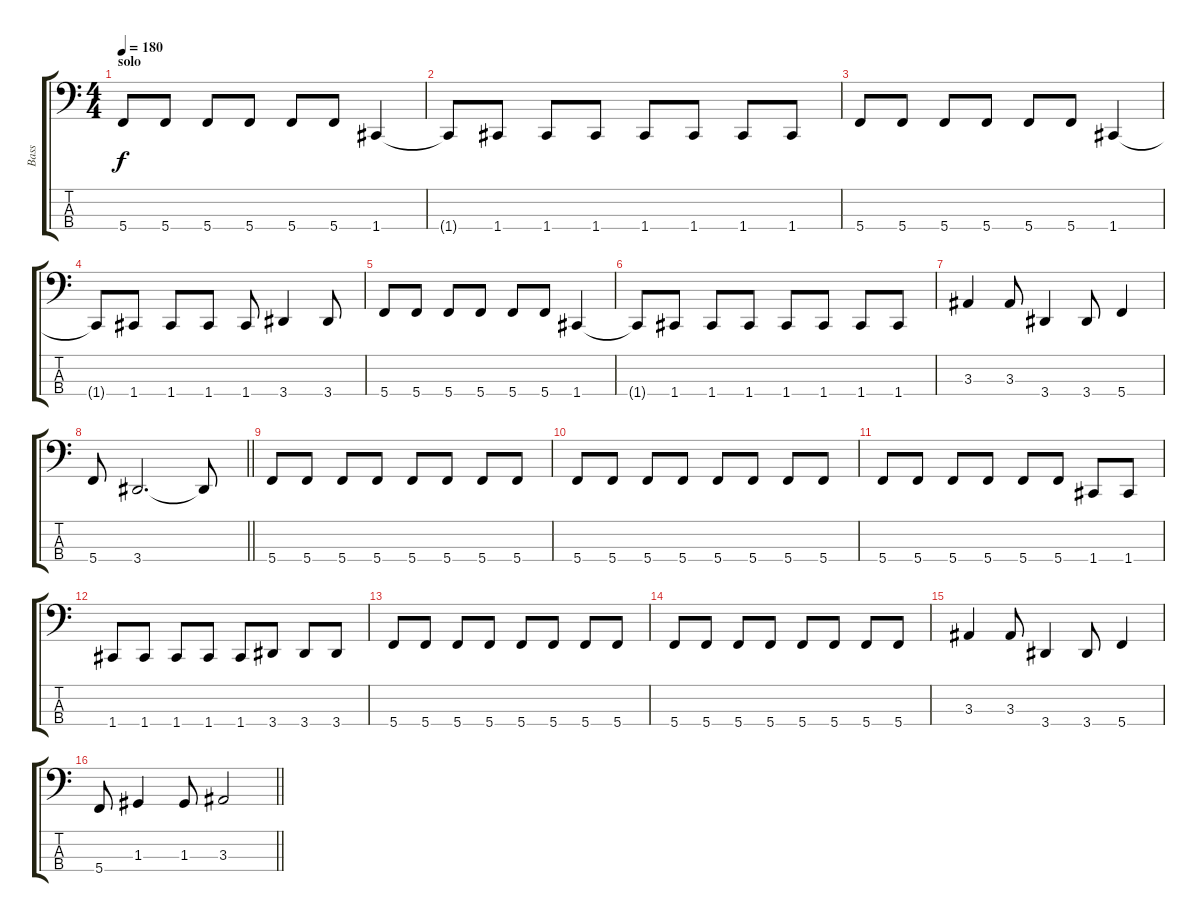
\track ("Bass" "Bass") {instrument electricbasspick}
\staff {score tabs}
\tuning (F2 C2 G1 C1) {hide}
\ts (4 4)
\section ("" "solo")
\tempo 180
\clef f4
\ks c
5.4.8{dy f} 5.4.8 5.4.8 5.4.8 5.4.8 5.4.8 1.4.4 |
1.4{t}.8 1.4.8 1.4.8 1.4.8 1.4.8 1.4.8 1.4.8 1.4.8 |
5.4.8 5.4.8 5.4.8 5.4.8 5.4.8 5.4.8 1.4.4 |
1.4{t}.8 1.4.8 1.4.8 1.4.8 1.4.8 3.4.4 3.4.8 |
5.4.8 5.4.8 5.4.8 5.4.8 5.4.8 5.4.8 1.4.4 |
1.4{t}.8 1.4.8 1.4.8 1.4.8 1.4.8 1.4.8 1.4.8 1.4.8 |
3.3.4 3.3.8 3.4.4 3.4.8 5.4.4 |
\barLineRight lightlight
5.4.8 3.4.2{d} 3.4{t}.8 |
\section ("" "")
5.4.8 5.4.8 5.4.8 5.4.8 5.4.8 5.4.8 5.4.8 5.4.8 |
5.4.8 5.4.8 5.4.8 5.4.8 5.4.8 5.4.8 5.4.8 5.4.8 |
5.4.8 5.4.8 5.4.8 5.4.8 5.4.8 5.4.8 1.4.8 1.4.8 |
1.4.8 1.4.8 1.4.8 1.4.8 1.4.8 3.4.8 3.4.8 3.4.8 |
5.4.8 5.4.8 5.4.8 5.4.8 5.4.8 5.4.8 5.4.8 5.4.8 |
5.4.8 5.4.8 5.4.8 5.4.8 5.4.8 5.4.8 5.4.8 5.4.8 |
3.3.4 3.3.8 3.4.4 3.4.8 5.4.4 |
\barLineRight lightlight
5.4.8 1.3.4 1.3.8 3.3.2
